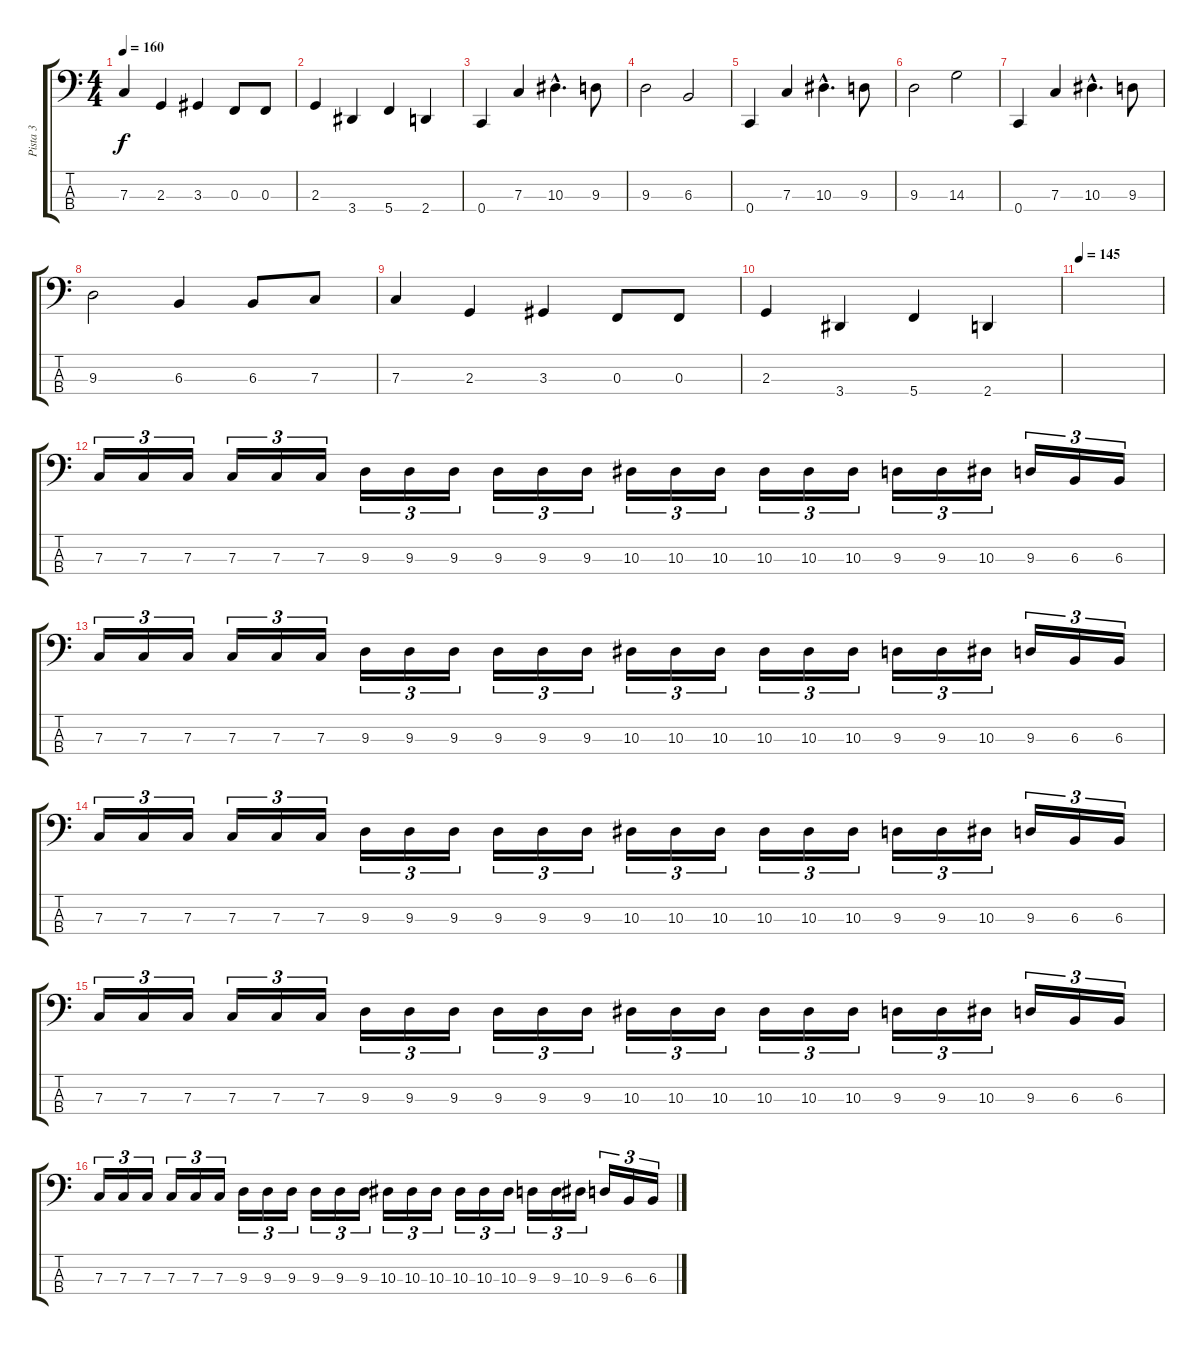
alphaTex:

\track ("Pista 3" "Pista 3") {instrument electricbassfinger}
\staff {score tabs}
\tuning (Eb2 Bb1 F1 C1) {hide}
\ts (4 4)
\tempo 160
\clef f4
\ks c
7.3.4{dy f} 2.3.4 3.3.4 0.3.8 0.3.8 |
2.3.4 3.4.4 5.4.4 2.4.4 |
0.4.4 7.3.4 10.3{hac}.4{d} 9.3.8 |
9.3.2 6.3.2 |
0.4.4 7.3.4 10.3{hac}.4{d} 9.3.8 |
9.3.2 14.3.2 |
0.4.4 7.3.4 10.3{hac}.4{d} 9.3.8 |
9.3.2 6.3.4 6.3.8 7.3.8 |
7.3.4 2.3.4 3.3.4 0.3.8 0.3.8 |
2.3.4 3.4.4 5.4.4 2.4.4 |
\tempo 145
|
7.3.16{tu (3 2)} 7.3.16{tu (3 2)} 7.3.16{tu (3 2)} 7.3.16{tu (3 2)} 7.3.16{tu (3 2)} 7.3.16{tu (3 2)} 9.3.16{tu (3 2)} 9.3.16{tu (3 2)} 9.3.16{tu (3 2)} 9.3.16{tu (3 2)} 9.3.16{tu (3 2)} 9.3.16{tu (3 2)} 10.3.16{tu (3 2)} 10.3.16{tu (3 2)} 10.3.16{tu (3 2)} 10.3.16{tu (3 2)} 10.3.16{tu (3 2)} 10.3.16{tu (3 2)} 9.3.16{tu (3 2)} 9.3.16{tu (3 2)} 10.3.16{tu (3 2)} 9.3.16{tu (3 2)} 6.3.16{tu (3 2)} 6.3.16{tu (3 2)} |
7.3.16{tu (3 2)} 7.3.16{tu (3 2)} 7.3.16{tu (3 2)} 7.3.16{tu (3 2)} 7.3.16{tu (3 2)} 7.3.16{tu (3 2)} 9.3.16{tu (3 2)} 9.3.16{tu (3 2)} 9.3.16{tu (3 2)} 9.3.16{tu (3 2)} 9.3.16{tu (3 2)} 9.3.16{tu (3 2)} 10.3.16{tu (3 2)} 10.3.16{tu (3 2)} 10.3.16{tu (3 2)} 10.3.16{tu (3 2)} 10.3.16{tu (3 2)} 10.3.16{tu (3 2)} 9.3.16{tu (3 2)} 9.3.16{tu (3 2)} 10.3.16{tu (3 2)} 9.3.16{tu (3 2)} 6.3.16{tu (3 2)} 6.3.16{tu (3 2)} |
7.3.16{tu (3 2)} 7.3.16{tu (3 2)} 7.3.16{tu (3 2)} 7.3.16{tu (3 2)} 7.3.16{tu (3 2)} 7.3.16{tu (3 2)} 9.3.16{tu (3 2)} 9.3.16{tu (3 2)} 9.3.16{tu (3 2)} 9.3.16{tu (3 2)} 9.3.16{tu (3 2)} 9.3.16{tu (3 2)} 10.3.16{tu (3 2)} 10.3.16{tu (3 2)} 10.3.16{tu (3 2)} 10.3.16{tu (3 2)} 10.3.16{tu (3 2)} 10.3.16{tu (3 2)} 9.3.16{tu (3 2)} 9.3.16{tu (3 2)} 10.3.16{tu (3 2)} 9.3.16{tu (3 2)} 6.3.16{tu (3 2)} 6.3.16{tu (3 2)} |
7.3.16{tu (3 2)} 7.3.16{tu (3 2)} 7.3.16{tu (3 2)} 7.3.16{tu (3 2)} 7.3.16{tu (3 2)} 7.3.16{tu (3 2)} 9.3.16{tu (3 2)} 9.3.16{tu (3 2)} 9.3.16{tu (3 2)} 9.3.16{tu (3 2)} 9.3.16{tu (3 2)} 9.3.16{tu (3 2)} 10.3.16{tu (3 2)} 10.3.16{tu (3 2)} 10.3.16{tu (3 2)} 10.3.16{tu (3 2)} 10.3.16{tu (3 2)} 10.3.16{tu (3 2)} 9.3.16{tu (3 2)} 9.3.16{tu (3 2)} 10.3.16{tu (3 2)} 9.3.16{tu (3 2)} 6.3.16{tu (3 2)} 6.3.16{tu (3 2)} |
7.3.16{tu (3 2)} 7.3.16{tu (3 2)} 7.3.16{tu (3 2)} 7.3.16{tu (3 2)} 7.3.16{tu (3 2)} 7.3.16{tu (3 2)} 9.3.16{tu (3 2)} 9.3.16{tu (3 2)} 9.3.16{tu (3 2)} 9.3.16{tu (3 2)} 9.3.16{tu (3 2)} 9.3.16{tu (3 2)} 10.3.16{tu (3 2)} 10.3.16{tu (3 2)} 10.3.16{tu (3 2)} 10.3.16{tu (3 2)} 10.3.16{tu (3 2)} 10.3.16{tu (3 2)} 9.3.16{tu (3 2)} 9.3.16{tu (3 2)} 10.3.16{tu (3 2)} 9.3.16{tu (3 2)} 6.3.16{tu (3 2)} 6.3.16{tu (3 2)}
